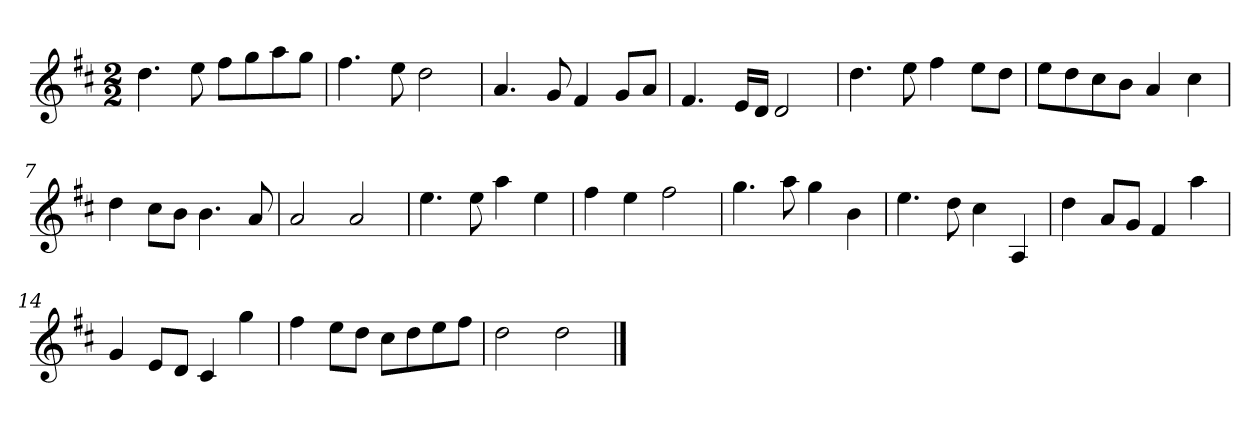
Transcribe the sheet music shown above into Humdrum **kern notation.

**kern
*part1
*staff1
*k[f#c#]
*M2/2
*MM120
=1
4.dd
8ee
8ff#L
8gg
8aa
8ggJ
=2
4.ff#
8ee
2dd
=3
4.a
8g
4f#
8gL
8aJ
=4
4.f#
16eLL
16dJJ
2d
=5
4.dd
8ee
4ff#
8eeL
8ddJ
=6
8eeL
8dd
8cc#
8bJ
4a
4cc#
=7
4dd
8cc#L
8bJ
4.b
8a
=8
2a
2a
=9
4.ee
8ee
4aa
4ee
=10
4ff#
4ee
2ff#
=11
4.gg
8aa
4gg
4b
=12
4.ee
8dd
4cc#
4A
=13
4dd
8aL
8gJ
4f#
4aa
=14
4g
8eL
8dJ
4c#
4gg
=15
4ff#
8eeL
8ddJ
8cc#L
8dd
8ee
8ff#J
=16
2dd
2dd
==
*-
